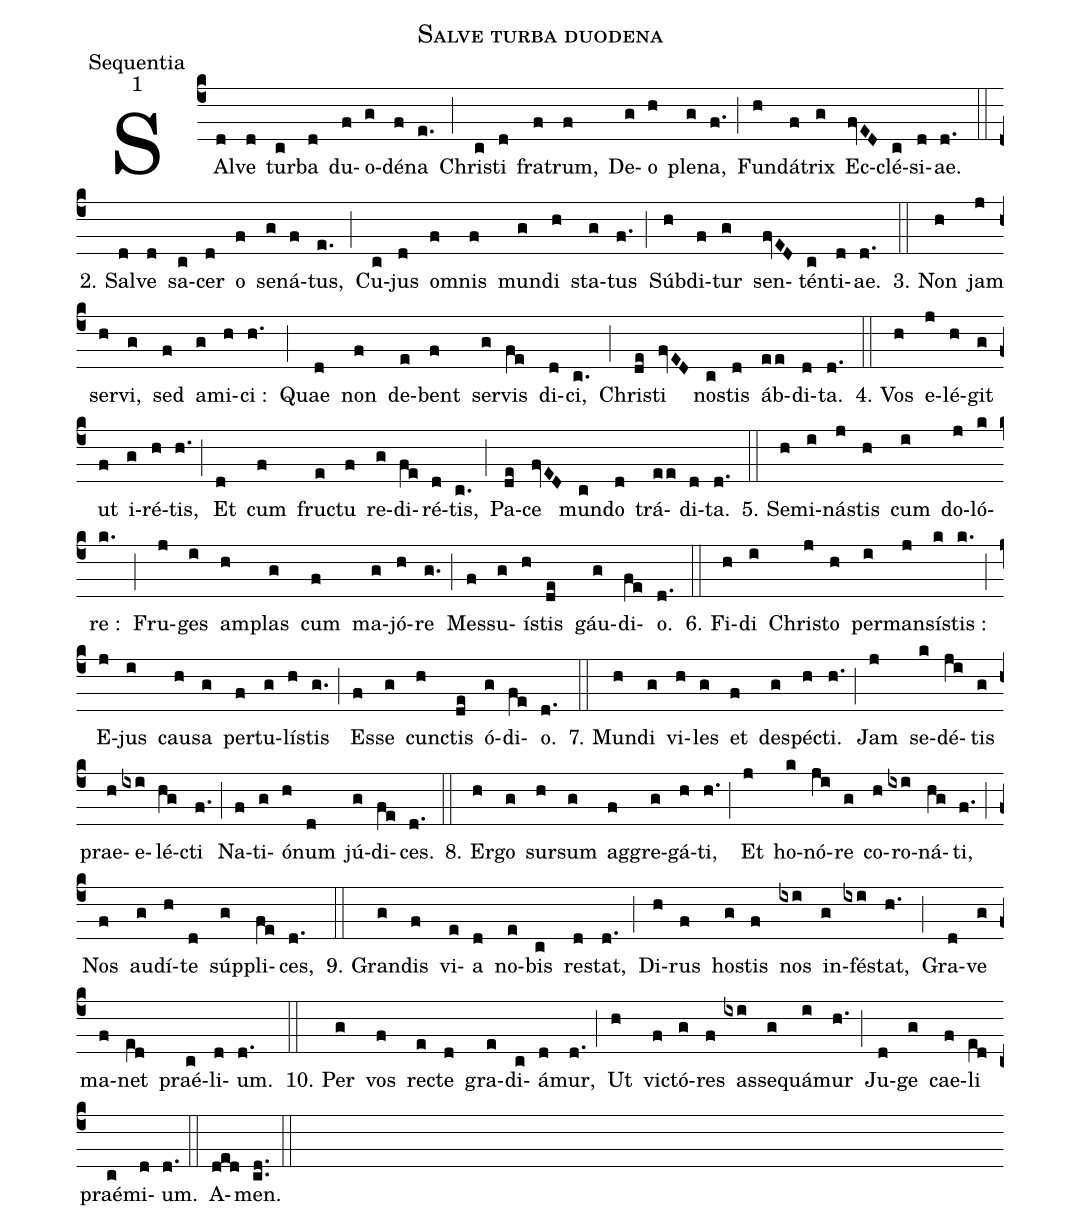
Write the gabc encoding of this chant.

name:Salve turba duodena;
office-part:Sequentia;
mode:1;
%%
(c4) SAl(d)ve(d) tur(c)ba(d) du(f)o(g)dé(f)na(e.) (;)
Chri(c)sti(d) fra(f)trum,(f) De(g)o(h) ple(g)na,(f.) (;)
Fun(h)dá(f)trix(g) Ec(fvED)clé(c)si(d)ae.(d.) (::)

2. Sal(d)ve(d) sa(c)cer(d) o(f) se(g)ná(f)tus,(e.) (;)
Cu(c)jus(d) o(f)mnis(f) mun(g)di(h) sta(g)tus(f.) (;)
Súb(h)di(f)tur(g) sen(fvED)tén(c)ti(d)ae.(d.) (::)

3. Non(h) jam(j) ser(h)vi,(g) sed(f) a(g)mi(h)ci :(h.) (;)
Quae(d) non(f) de(e)bent(f) ser(g)vis(fe) di(d)ci,(c.) (;)
Chri(de)sti(fvED) no(c)stis(d) áb(ee)di(d)ta.(d.) (::)

4. Vos(h) e(j)lé(h)git(g) ut(f) i(g)ré(h)tis,(h.) (;)
Et(d) cum(f) fru(e)ctu(f) re(g)di(fe)ré(d)tis,(c.) (;)
Pa(de)ce(fvED) mun(c)do(d) trá(ee)di(d)ta.(d.) (::)

5. Se(h)mi(i)ná(j)stis(h) cum(i) do(j)ló(k)re :(k.) (;)
Fru(j)ges(i) am(h)plas(g) cum(f) ma(g)jó(h)re(g.) (;)
Mes(f)su(g)í(h)stis(de) gáu(g)di(fe)o.(d.) (::)

6. Fi(h)di(i) Chri(j)sto(h) per(i)man(j)sí(k)stis :(k.) (;)
E(j)jus(i) cau(h)sa(g) per(f)tu(g)lí(h)stis(g.) (;)
Es(f)se(g) cun(h)ctis(de) ó(g)di(fe)o.(d.) (::)

7. Mun(h)di(g) vi(h)les(g) et(f) de(g)spé(h)cti.(h.) (;)
Jam(j) se(k)dé(ji)tis(g) prae(h)e(ixi)lé(hg)cti(f.) (;)
Na(f)ti(g)ó(h)num(d) jú(g)di(fe)ces.(d.) (::)

8. Er(h)go(g) sur(h)sum(g) ag(f)gre(g)gá(h)ti,(h.) (;)
Et(j) ho(k)nó(ji)re(g) co(h)ro(ixi)ná(hg)ti,(f.) (;)
Nos(f) au(g)dí(h)te(d) súp(g)pli(fe)ces,(d.) (::)

9. Gran(g)dis(f) vi(e)a(d) no(e)bis(c) re(d)stat,(d.) (;)
Di(h)rus(f) ho(g)stis(f) nos(ixi) in(g)fé(ixi)stat,(h.) (;)
Gra(d)ve(g) ma(f)net(e[ll:1]d) praé(c)li(d)um.(d.) (::)

10. Per(g) vos(f) re(e)cte(d) gra(e)di(c)á(d)mur,(d.) (;)
Ut(h) vi(f)ctó(g)res(f) as(ixi)se(g)quá(i)mur(h.) (;)
Ju(d)ge(g) cae(f)li(e[ll:1]d) praé(c)mi(d)um.(d.) (::)

A(ded)men.(cd..) (::)
